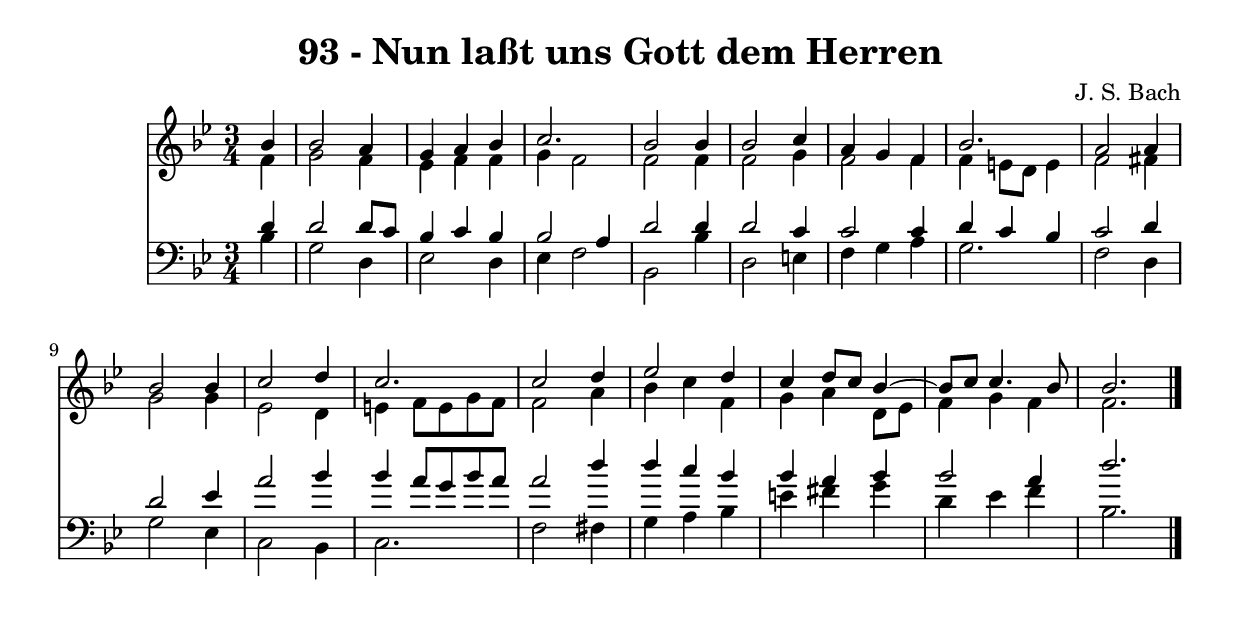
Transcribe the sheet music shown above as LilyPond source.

\version "2.10.33"

\header {
  title = "93 - Nun laßt uns Gott dem Herren"
  composer = "J. S. Bach"
}


global = {
  \time 3/4
  \key bes \major
}


soprano = \relative c'' {
  \partial 4 bes4 
    bes2 a4 
  g4 a4 bes4 
  c2. 
  bes2 bes4 
  bes2 c4   %5
  a4 g4 f4 
  bes2. 
  a2 a4 
  bes2 bes4 
  c2 d4   %10
  c2. 
  c2 d4 
  ees2 d4 
  c4 d8 c8 bes4~ 
  bes8 c8 c4. bes8   %15
  bes2. 
  
}

alto = \relative c' {
  \partial 4 f4 
    g2 f4 
  ees4 f4 f4 
  g4 f2 
  f2 f4 
  f2 g4   %5
  f2 f4 
  f4 e8 d8 e4 
  f2 fis4 
  g2 g4 
  ees2 d4   %10
  e4 f8 e8 g8 f8 
  f2 a4 
  bes4 c4 f,4 
  g4 a4 d,8 ees8 
  f4 g4 f4   %15
  f2. 
  
}

tenor = \relative c' {
  \partial 4 d4 
    d2 d8 c8 
  bes4 c4 bes4 
  bes2 a4 
  d2 d4 
  d2 c4   %5
  c2 c4 
  d4 c4 bes4 
  c2 d4 
  d2 ees4 
  a2 bes4   %10
  bes4 a8 g8 bes8 a8 
  a2 d4 
  d4 c4 bes4 
  bes4 a4 bes4 
  bes2 a4   %15
  d2. 
  
}

baixo = \relative c' {
  \partial 4 bes4 
    g2 d4 
  ees2 d4 
  ees4 f2 
  bes,2 bes'4 
  d,2 e4   %5
  f4 g4 a4 
  g2. 
  f2 d4 
  g2 ees4 
  c2 bes4   %10
  c2. 
  f2 fis4 
  g4 a4 bes4 
  e4 fis4 g4 
  d4 ees4 f4   %15
  bes,2. 
  
}

\score {
  <<
    \new Staff {
      <<
        \global
        \new Voice = "1" { \voiceOne \soprano }
        \new Voice = "2" { \voiceTwo \alto }
      >>
    }
    \new Staff {
      <<
        \global
        \clef "bass"
        \new Voice = "1" {\voiceOne \tenor }
        \new Voice = "2" { \voiceTwo \baixo \bar "|."}
      >>
    }
  >>
}